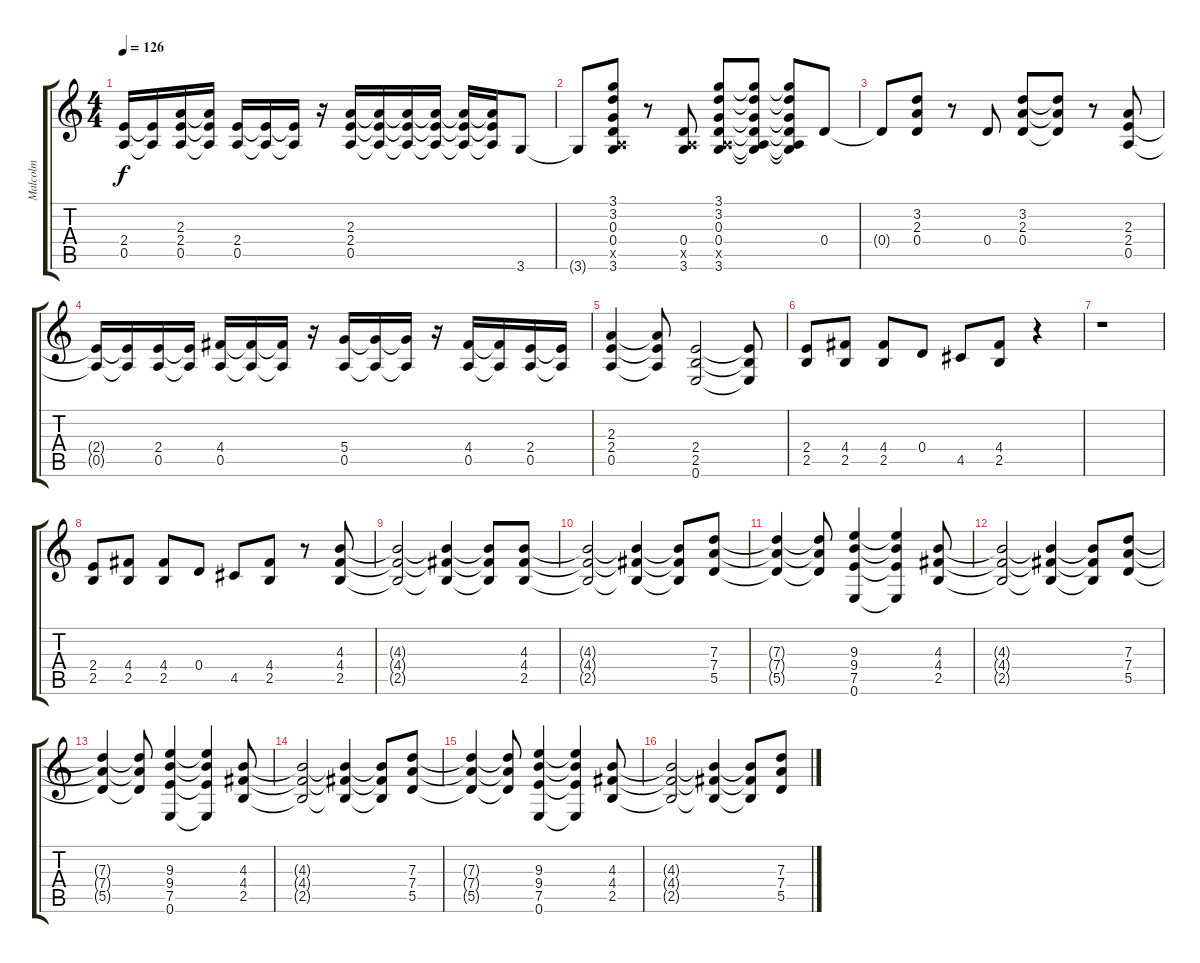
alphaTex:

\track ("Malcolm" "Malcolm") {instrument overdrivenguitar}
\staff {score tabs}
\tuning (E4 B3 G3 D3 A2 E2) {hide}
\ts (4 4)
\tempo 126
\clef g2
\ks c
(2.4{t} 0.5{t}).16{dy f} (2.4{t} 0.5{t}).16 (2.3 2.4 0.5).16 (2.3{t} 2.4{t} 0.5{t}).16 (2.4 0.5).16 (2.4{t} 0.5{t}).16 (2.4{t} 0.5{t}).16 r.16 (2.3 2.4 0.5).16 (2.3{t} 2.4{t} 0.5{t}).16 (2.3{t} 2.4{t} 0.5{t}).16 (2.3{t} 2.4{t} 0.5{t}).16 (2.3{t} 2.4{t} 0.5{t}).16 (2.3{t} 2.4{t} 0.5{t}).16 3.6.8 |
3.6{t}.8 (3.1 3.2 0.3 0.4 0.5{x} 3.6).8 r.8 (0.4 0.5{x} 3.6).8 (3.1 3.2 0.3 0.4 0.5{x} 3.6).8 (3.1{t} 3.2{t} 0.3{t} 0.4{t} 0.5{t} 3.6{t}).8 (3.1{t} 3.2{t} 0.3{t} 0.4{t} 0.5{t} 3.6{t}).8 0.4.8 |
0.4{t}.8 (3.2 2.3 0.4).8 r.8 0.4.8 (3.2 2.3 0.4).8 (3.2{t} 2.3{t} 0.4{t}).8 r.8 (2.3 2.4 0.5).8 |
(2.4{t} 0.5{t}).16 (2.4{t} 0.5{t}).16 (2.4 0.5).16 (2.4{t} 0.5{t}).16 (4.4 0.5).16 (4.4{t} 0.5{t}).16 (4.4{t} 0.5{t}).16 r.16 (5.4 0.5).16 (5.4{t} 0.5{t}).16 (5.4{t} 0.5{t}).16 r.16 (4.4 0.5).16 (4.4{t} 0.5{t}).16 (2.4 0.5).16 (2.4{t} 0.5{t}).16 |
(2.3 2.4 0.5).4 (2.3{t} 2.4{t} 0.5{t}).8 (2.4 2.5 0.6).2 (2.4{t} 2.5{t} 0.6{t}).8 |
(2.4 2.5).8 (4.4 2.5).8 (4.4 2.5).8 0.4.8 4.5.8 (4.4 2.5).8 r.4 |
r.1 |
(2.4 2.5).8 (4.4 2.5).8 (4.4 2.5).8 0.4.8 4.5.8 (4.4 2.5).8 r.8 (4.3 4.4 2.5).8 |
(4.3{t} 4.4{t} 2.5{t}).2 (4.3{t} 4.4{t} 2.5{t}).4 (4.3{t} 4.4{t} 2.5{t}).8 (4.3 4.4 2.5).8 |
(4.3{t} 4.4{t} 2.5{t}).2 (4.3{t} 4.4{t} 2.5{t}).4 (4.3{t} 4.4{t} 2.5{t}).8 (7.3 7.4 5.5).8 |
(7.3{t} 7.4{t} 5.5{t}).4 (7.3{t} 7.4{t} 5.5{t}).8 (9.3 9.4 7.5 0.6).4 (9.3{t} 9.4{t} 7.5{t} 0.6{t}).4 (4.3 4.4 2.5).8 |
(4.3{t} 4.4{t} 2.5{t}).2 (4.3{t} 4.4{t} 2.5{t}).4 (4.3{t} 4.4{t} 2.5{t}).8 (7.3 7.4 5.5).8 |
(7.3{t} 7.4{t} 5.5{t}).4 (7.3{t} 7.4{t} 5.5{t}).8 (9.3 9.4 7.5 0.6).4 (9.3{t} 9.4{t} 7.5{t} 0.6{t}).4 (4.3 4.4 2.5).8 |
(4.3{t} 4.4{t} 2.5{t}).2 (4.3{t} 4.4{t} 2.5{t}).4 (4.3{t} 4.4{t} 2.5{t}).8 (7.3 7.4 5.5).8 |
(7.3{t} 7.4{t} 5.5{t}).4 (7.3{t} 7.4{t} 5.5{t}).8 (9.3 9.4 7.5 0.6).4 (9.3{t} 9.4{t} 7.5{t} 0.6{t}).4 (4.3 4.4 2.5).8 |
(4.3{t} 4.4{t} 2.5{t}).2 (4.3{t} 4.4{t} 2.5{t}).4 (4.3{t} 4.4{t} 2.5{t}).8 (7.3 7.4 5.5).8
